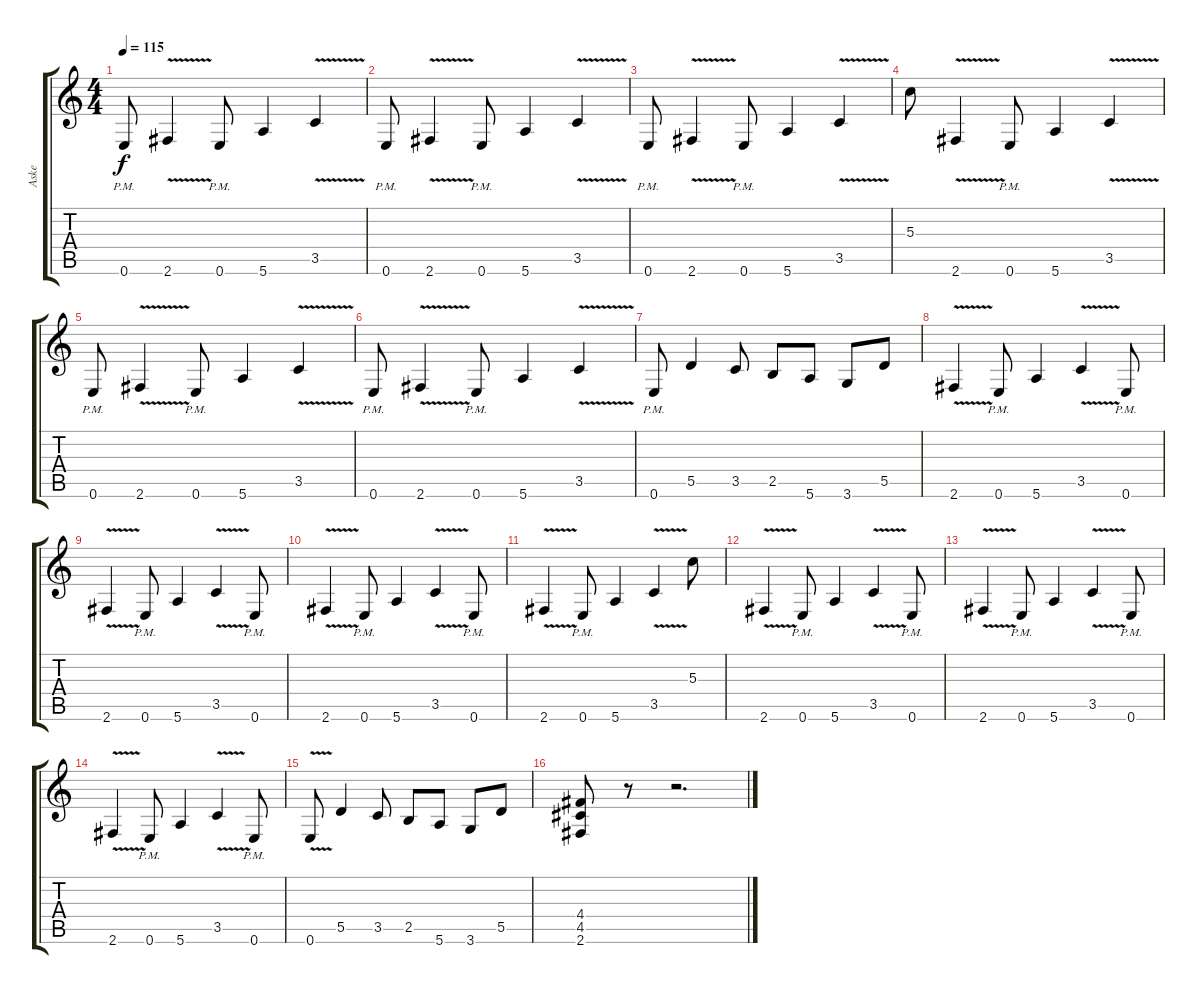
\track ("Aske" "Aske") {instrument acousticguitarsteel}
\staff {score tabs}
\tuning (E4 B3 G3 D3 A2 E2) {hide}
\ts (4 4)
\tempo 115
\clef g2
\ks c
0.6{pm}.8{dy f} 2.6{v}.4 0.6{pm}.8 5.6.4 3.5{v}.4 |
0.6{pm}.8 2.6{v}.4 0.6{pm}.8 5.6.4 3.5{v}.4 |
0.6{pm}.8 2.6{v}.4 0.6{pm}.8 5.6.4 3.5{v}.4 |
5.3.8 2.6{v}.4 0.6{pm}.8 5.6.4 3.5{v}.4 |
0.6{pm}.8 2.6{v}.4 0.6{pm}.8 5.6.4 3.5{v}.4 |
0.6{pm}.8 2.6{v}.4 0.6{pm}.8 5.6.4 3.5{v}.4 |
0.6{pm}.8 5.5.4 3.5.8 2.5.8 5.6.8 3.6.8 5.5.8 |
2.6{v}.4 0.6{pm}.8 5.6.4 3.5{v}.4 0.6{pm}.8 |
2.6{v}.4 0.6{pm}.8 5.6.4 3.5{v}.4 0.6{pm}.8 |
2.6{v}.4 0.6{pm}.8 5.6.4 3.5{v}.4 0.6{pm}.8 |
2.6{v}.4 0.6{pm}.8 5.6.4 3.5{v}.4 5.3.8 |
2.6{v}.4 0.6{pm}.8 5.6.4 3.5{v}.4 0.6{pm}.8 |
2.6{v}.4 0.6{pm}.8 5.6.4 3.5{v}.4 0.6{pm}.8 |
2.6{v}.4 0.6{pm}.8 5.6.4 3.5{v}.4 0.6{pm}.8 |
0.6{v}.8 5.5.4 3.5.8 2.5.8 5.6.8 3.6.8 5.5.8 |
(4.4 4.5 2.6).8 r.8 r.2{d}
